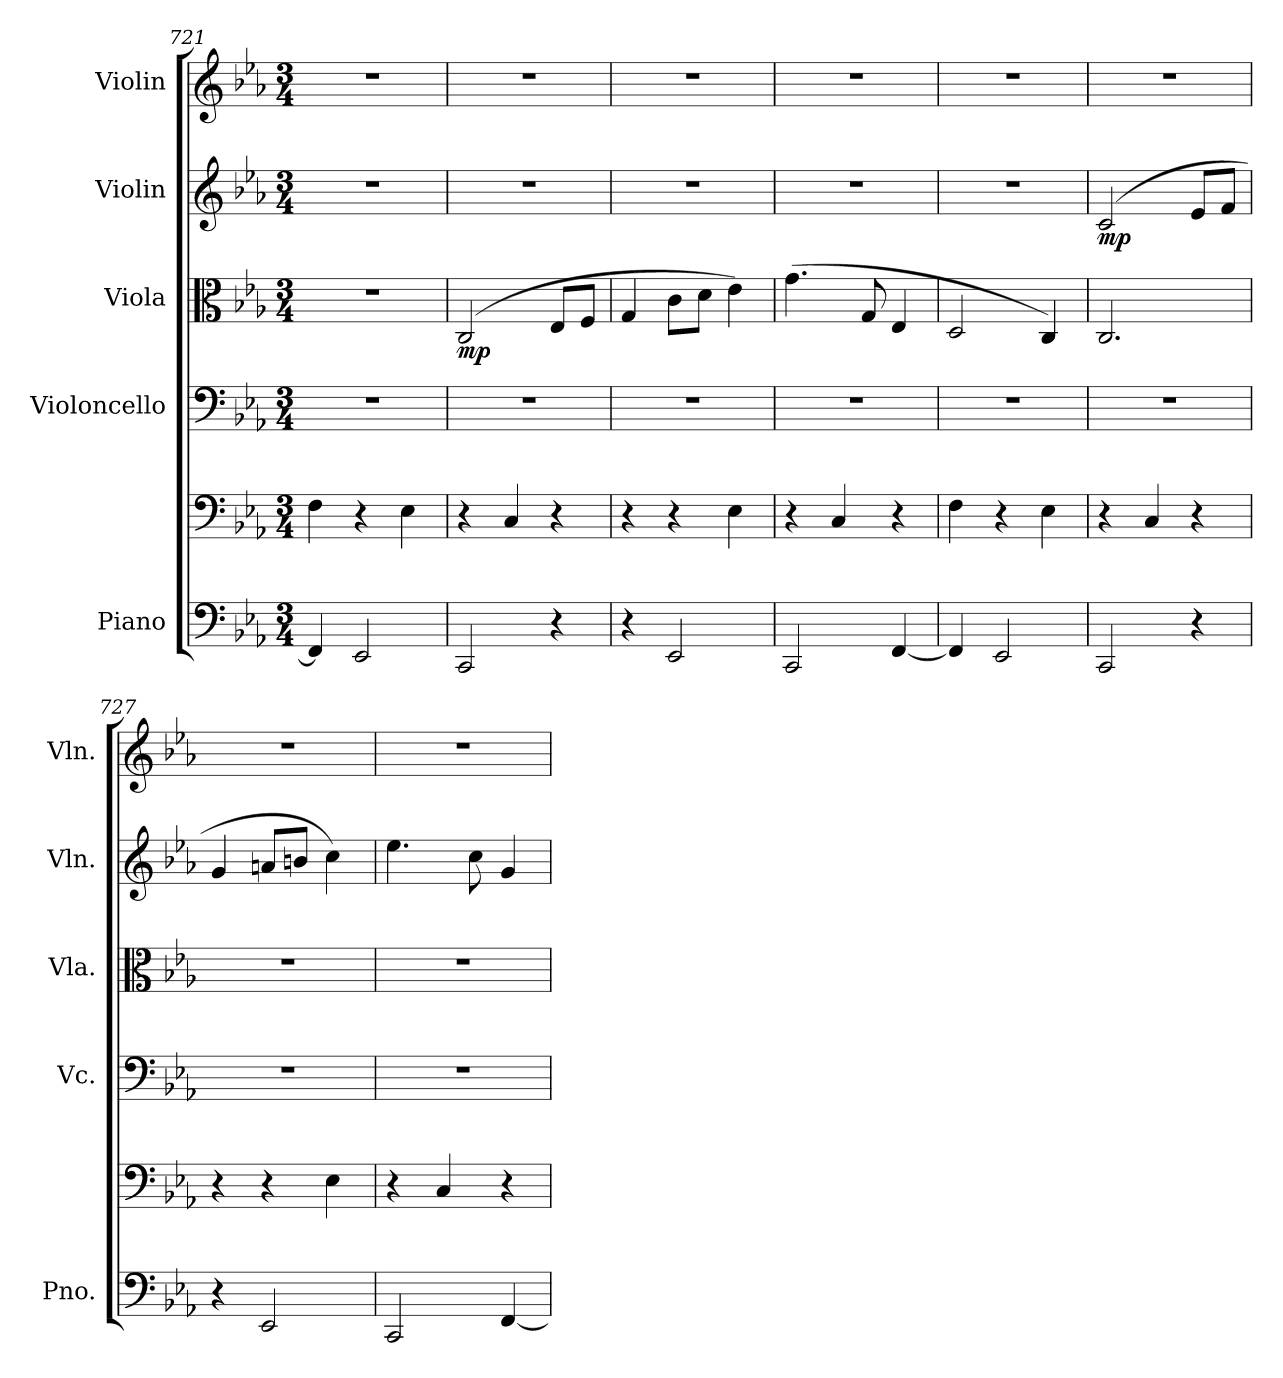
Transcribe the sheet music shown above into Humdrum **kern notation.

**kern	**kern	**kern	**kern	**dynam	**kern	**dynam	**kern
*part5	*part5	*part4	*part3	*part3	*part2	*part2	*part1
*staff6	*staff5	*staff4	*staff3	*staff3	*staff2	*staff2	*staff1
*I"Piano	*	*I"Violoncello	*I"Viola	*	*I"Violin	*	*I"Violin
*I'Pno.	*	*I'Vc.	*I'Vla.	*	*I'Vln.	*	*I'Vln.
*clefF4	*clefF4	*clefF4	*clefC3	*	*clefG2	*	*clefG2
*k[b-e-a-]	*k[b-e-a-]	*k[b-e-a-]	*k[b-e-a-]	*	*k[b-e-a-]	*	*k[b-e-a-]
*M3/4	*M3/4	*M3/4	*M3/4	*	*M3/4	*	*M3/4
=721	=721	=721	=721	=721	=721	=721	=721
4FF/]	4F\	2.r	2.r	.	2.r	.	2.r
2EE-/	4r	.	.	.	.	.	.
.	4E-\	.	.	.	.	.	.
=722	=722	=722	=722	=722	=722	=722	=722
!	!	!	!	!LO:DY:b	!	!	!
2CC/	4r	2.r	(2C/	mp	2.r	.	2.r
.	4C/	.	.	.	.	.	.
4r	4r	.	8E-/L	.	.	.	.
.	.	.	8F/J	.	.	.	.
=723	=723	=723	=723	=723	=723	=723	=723
4r	4r	2.r	4G/	.	2.r	.	2.r
2EE-/	4r	.	8c\L	.	.	.	.
.	.	.	8d\J	.	.	.	.
.	4E-\	.	4e-\)	.	.	.	.
=724	=724	=724	=724	=724	=724	=724	=724
2CC/	4r	2.r	(4.g\	.	2.r	.	2.r
.	4C/	.	.	.	.	.	.
.	.	.	8G/	.	.	.	.
[4FF/	4r	.	4E-/	.	.	.	.
=725	=725	=725	=725	=725	=725	=725	=725
4FF/]	4F\	2.r	2D/	.	2.r	.	2.r
2EE-/	4r	.	.	.	.	.	.
.	4E-\	.	4C/)	.	.	.	.
=726	=726	=726	=726	=726	=726	=726	=726
!	!	!	!	!	!	!LO:DY:b	!
2CC/	4r	2.r	2.C/	.	(2c/	mp	2.r
.	4C/	.	.	.	.	.	.
4r	4r	.	.	.	8e-/L	.	.
.	.	.	.	.	8f/J	.	.
!!LO:LB:g=z
=727	=727	=727	=727	=727	=727	=727	=727
4r	4r	2.r	2.r	.	4g/	.	2.r
2EE-/	4r	.	.	.	8an/L	.	.
.	.	.	.	.	8bn/J	.	.
.	4E-\	.	.	.	4cc\)	.	.
=728	=728	=728	=728	=728	=728	=728	=728
2CC/	4r	2.r	2.r	.	4.ee-\	.	2.r
.	4C/	.	.	.	.	.	.
.	.	.	.	.	8cc\	.	.
[4FF/	4r	.	.	.	4g/	.	.
=	=	=	=	=	=	=	=
*-	*-	*-	*-	*-	*-	*-	*-
